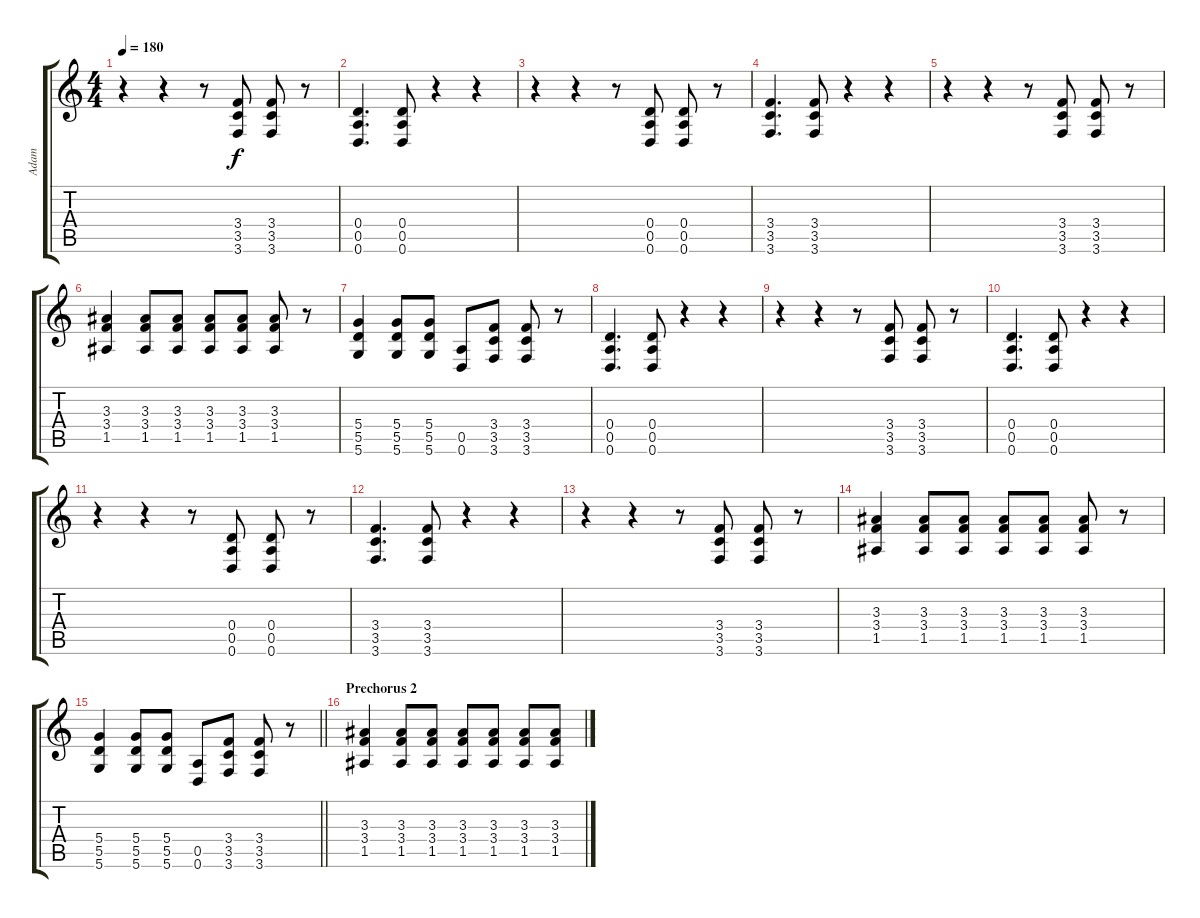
\track ("Adam" "Adam") {instrument distortionguitar}
\staff {score tabs}
\tuning (E4 B3 G3 D3 A2 D2) {hide}
\ts (4 4)
\tempo 180
\clef g2
\ks c
r.4{dy f} r.4 r.8 (3.4 3.5 3.6).8 (3.4 3.5 3.6).8 r.8 |
(0.4 0.5 0.6).4{d} (0.4 0.5 0.6).8 r.4 r.4 |
r.4 r.4 r.8 (0.4 0.5 0.6).8 (0.4 0.5 0.6).8 r.8 |
(3.4 3.5 3.6).4{d} (3.4 3.5 3.6).8 r.4 r.4 |
r.4 r.4 r.8 (3.4 3.5 3.6).8 (3.4 3.5 3.6).8 r.8 |
(3.3 3.4 1.5).4 (3.3 3.4 1.5).8 (3.3 3.4 1.5).8 (3.3 3.4 1.5).8 (3.3 3.4 1.5).8 (3.3 3.4 1.5).8 r.8 |
(5.4 5.5 5.6).4 (5.4 5.5 5.6).8 (5.4 5.5 5.6).8 (0.5 0.6).8 (3.4 3.5 3.6).8 (3.4 3.5 3.6).8 r.8 |
(0.4 0.5 0.6).4{d} (0.4 0.5 0.6).8 r.4 r.4 |
r.4 r.4 r.8 (3.4 3.5 3.6).8 (3.4 3.5 3.6).8 r.8 |
(0.4 0.5 0.6).4{d} (0.4 0.5 0.6).8 r.4 r.4 |
r.4 r.4 r.8 (0.4 0.5 0.6).8 (0.4 0.5 0.6).8 r.8 |
(3.4 3.5 3.6).4{d} (3.4 3.5 3.6).8 r.4 r.4 |
r.4 r.4 r.8 (3.4 3.5 3.6).8 (3.4 3.5 3.6).8 r.8 |
(3.3 3.4 1.5).4 (3.3 3.4 1.5).8 (3.3 3.4 1.5).8 (3.3 3.4 1.5).8 (3.3 3.4 1.5).8 (3.3 3.4 1.5).8 r.8 |
\barLineRight lightlight
(5.4 5.5 5.6).4 (5.4 5.5 5.6).8 (5.4 5.5 5.6).8 (0.5 0.6).8 (3.4 3.5 3.6).8 (3.4 3.5 3.6).8 r.8 |
\section ("" "Prechorus 2")
(3.3 3.4 1.5).4 (3.3 3.4 1.5).8 (3.3 3.4 1.5).8 (3.3 3.4 1.5).8 (3.3 3.4 1.5).8 (3.3 3.4 1.5).8 (3.3 3.4 1.5).8
